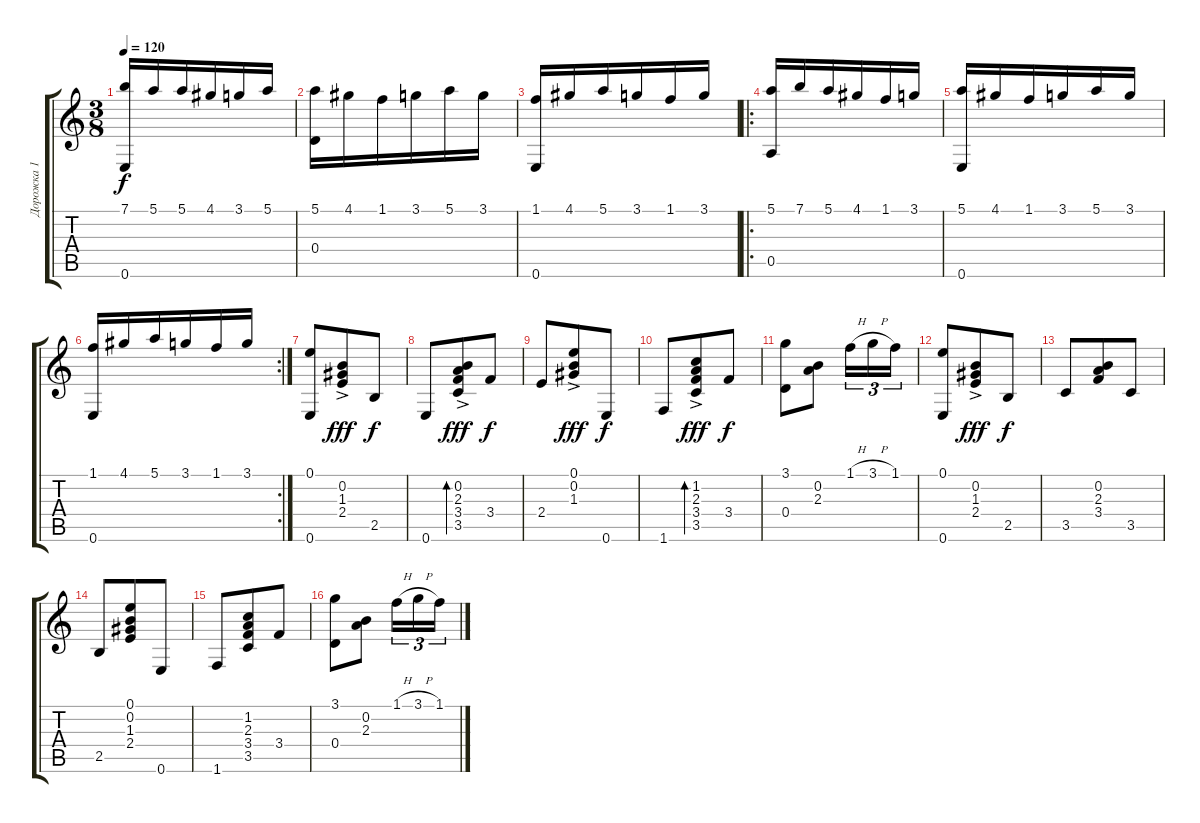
\track ("Дорожка 1" "Дорожка 1") {instrument acousticguitarsteel}
\staff {score tabs}
\tuning (E4 B3 G3 D3 A2 E2) {hide}
\ts (3 8)
\tempo 120
\clef g2
\ks c
(7.1 0.6).16{dy f} 5.1.16 5.1.16 4.1.16 3.1.16 5.1.16 |
(5.1 0.4).16 4.1.16 1.1.16 3.1.16 5.1.16 3.1.16 |
(1.1 0.6).16 4.1.16 5.1.16 3.1.16 1.1.16 3.1.16 |
\ro
(5.1 0.5).16 7.1.16 5.1.16 4.1.16 1.1.16 3.1.16 |
(5.1 0.6).16 4.1.16 1.1.16 3.1.16 5.1.16 3.1.16 |
\rc 2
(1.1 0.6).16 4.1.16 5.1.16 3.1.16 1.1.16 3.1.16 |
(0.1 0.6).8 (0.2{ac} 1.3{ac} 2.4{ac}).8{dy fff} 2.5.8{dy f} |
0.6.8 (0.2{ac} 2.3{ac} 3.4{ac} 3.5{ac}).8{bd 240 dy fff} 3.4.8{dy f} |
2.4.8 (0.1{ac} 0.2{ac} 1.3{ac}).8{dy fff} 0.6.8{dy f} |
1.6.8 (1.2 2.3{ac} 3.4{ac} 3.5{ac}).8{bd 240 dy fff} 3.4.8{dy f} |
(3.1 0.4).8 (0.2 2.3).8 1.1{h}.16{tu (3 2)} 3.1{h}.16{tu (3 2)} 1.1.16{tu (3 2)} |
(0.1 0.6).8 (0.2{ac} 1.3{ac} 2.4{ac}).8{dy fff} 2.5.8{dy f} |
3.5.8 (0.2 2.3 3.4).8 3.5.8 |
2.5.8 (0.1 0.2 1.3 2.4).8 0.6.8 |
1.6.8 (1.2 2.3 3.4 3.5).8 3.4.8 |
(3.1 0.4).8 (0.2 2.3).8 1.1{h}.16{tu (3 2)} 3.1{h}.16{tu (3 2)} 1.1.16{tu (3 2)}
